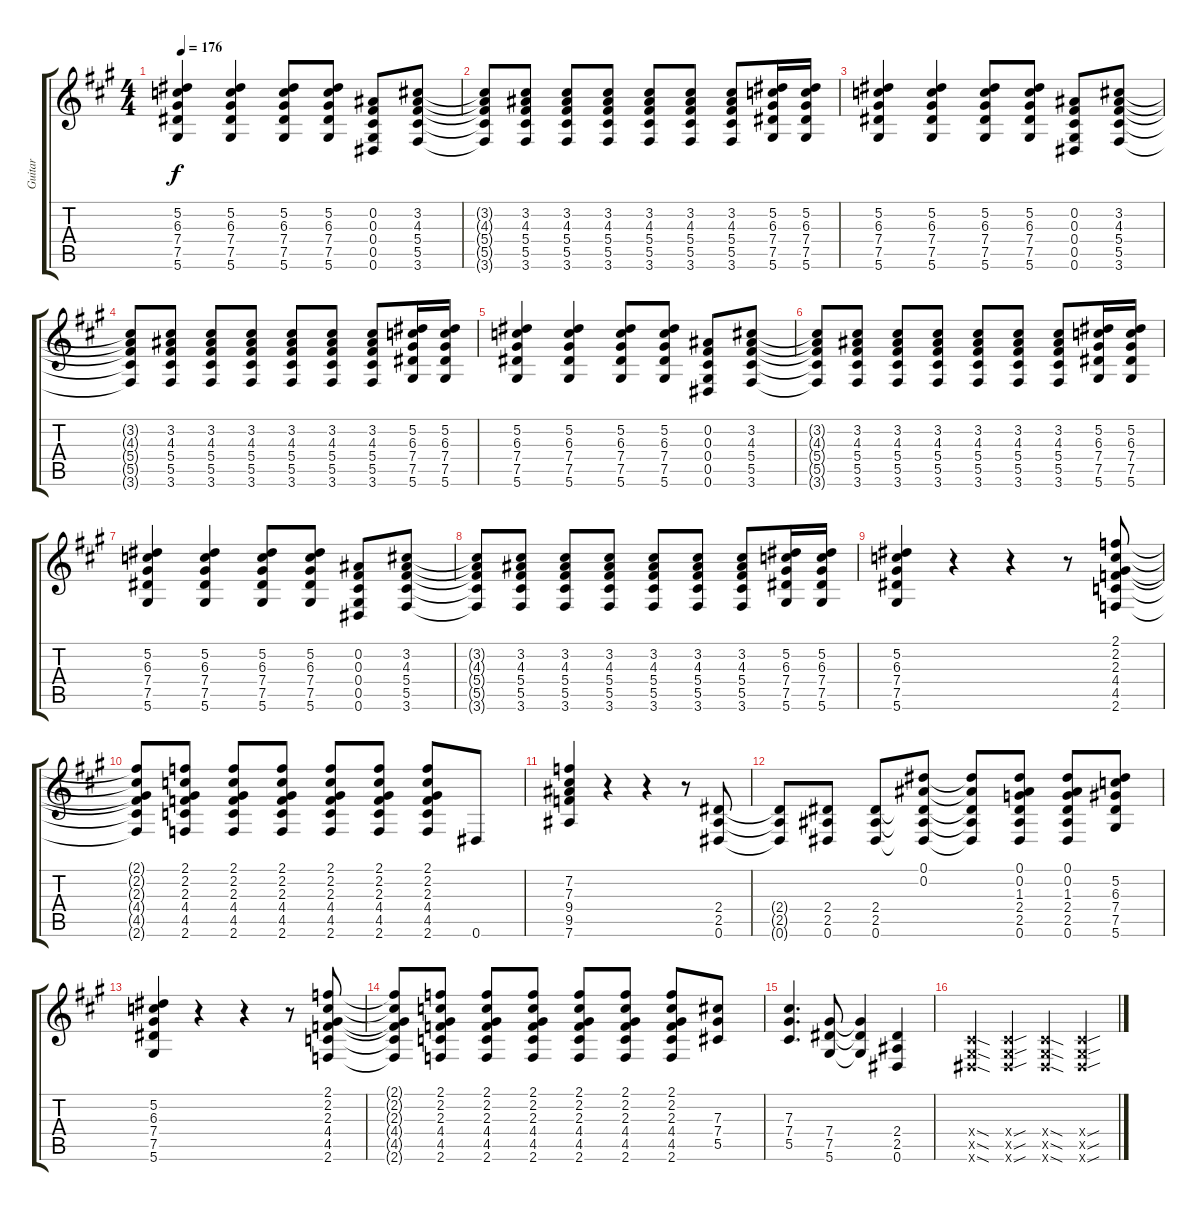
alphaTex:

\track ("Guitar" "Guitar") {instrument distortionguitar}
\staff {score tabs}
\tuning (Eb4 Bb3 Gb3 Db3 Ab2 Eb2) {hide}
\ts (4 4)
\tempo 176
\clef g2
\ks a
(5.2 6.3 7.4 7.5 5.6).4{dy f} (5.2 6.3 7.4 7.5 5.6).4 (5.2 6.3 7.4 7.5 5.6).8 (5.2 6.3 7.4 7.5 5.6).8 (0.2 0.3 0.4 0.5 0.6).8 (3.2 4.3 5.4 5.5 3.6).8 |
(3.2{t} 4.3{t} 5.4{t} 5.5{t} 3.6{t}).8 (3.2 4.3 5.4 5.5 3.6).8 (3.2 4.3 5.4 5.5 3.6).8 (3.2 4.3 5.4 5.5 3.6).8 (3.2 4.3 5.4 5.5 3.6).8 (3.2 4.3 5.4 5.5 3.6).8 (3.2 4.3 5.4 5.5 3.6).8 (5.2 6.3 7.4 7.5 5.6).16 (5.2 6.3 7.4 7.5 5.6).16 |
(5.2 6.3 7.4 7.5 5.6).4 (5.2 6.3 7.4 7.5 5.6).4 (5.2 6.3 7.4 7.5 5.6).8 (5.2 6.3 7.4 7.5 5.6).8 (0.2 0.3 0.4 0.5 0.6).8 (3.2 4.3 5.4 5.5 3.6).8 |
(3.2{t} 4.3{t} 5.4{t} 5.5{t} 3.6{t}).8 (3.2 4.3 5.4 5.5 3.6).8 (3.2 4.3 5.4 5.5 3.6).8 (3.2 4.3 5.4 5.5 3.6).8 (3.2 4.3 5.4 5.5 3.6).8 (3.2 4.3 5.4 5.5 3.6).8 (3.2 4.3 5.4 5.5 3.6).8 (5.2 6.3 7.4 7.5 5.6).16 (5.2 6.3 7.4 7.5 5.6).16 |
(5.2 6.3 7.4 7.5 5.6).4 (5.2 6.3 7.4 7.5 5.6).4 (5.2 6.3 7.4 7.5 5.6).8 (5.2 6.3 7.4 7.5 5.6).8 (0.2 0.3 0.4 0.5 0.6).8 (3.2 4.3 5.4 5.5 3.6).8 |
(3.2{t} 4.3{t} 5.4{t} 5.5{t} 3.6{t}).8 (3.2 4.3 5.4 5.5 3.6).8 (3.2 4.3 5.4 5.5 3.6).8 (3.2 4.3 5.4 5.5 3.6).8 (3.2 4.3 5.4 5.5 3.6).8 (3.2 4.3 5.4 5.5 3.6).8 (3.2 4.3 5.4 5.5 3.6).8 (5.2 6.3 7.4 7.5 5.6).16 (5.2 6.3 7.4 7.5 5.6).16 |
(5.2 6.3 7.4 7.5 5.6).4 (5.2 6.3 7.4 7.5 5.6).4 (5.2 6.3 7.4 7.5 5.6).8 (5.2 6.3 7.4 7.5 5.6).8 (0.2 0.3 0.4 0.5 0.6).8 (3.2 4.3 5.4 5.5 3.6).8 |
(3.2{t} 4.3{t} 5.4{t} 5.5{t} 3.6{t}).8 (3.2 4.3 5.4 5.5 3.6).8 (3.2 4.3 5.4 5.5 3.6).8 (3.2 4.3 5.4 5.5 3.6).8 (3.2 4.3 5.4 5.5 3.6).8 (3.2 4.3 5.4 5.5 3.6).8 (3.2 4.3 5.4 5.5 3.6).8 (5.2 6.3 7.4 7.5 5.6).16 (5.2 6.3 7.4 7.5 5.6).16 |
(5.2 6.3 7.4 7.5 5.6).4 r.4 r.4 r.8 (2.1 2.2 2.3 4.4 4.5 2.6).8 |
(2.1{t} 2.2{t} 2.3{t} 4.4{t} 4.5{t} 2.6{t}).8 (2.1 2.2 2.3 4.4 4.5 2.6).8 (2.1 2.2 2.3 4.4 4.5 2.6).8 (2.1 2.2 2.3 4.4 4.5 2.6).8 (2.1 2.2 2.3 4.4 4.5 2.6).8 (2.1 2.2 2.3 4.4 4.5 2.6).8 (2.1 2.2 2.3 4.4 4.5 2.6).8 0.6.8 |
(7.2 7.3 9.4 9.5 7.6).4 r.4 r.4 r.8 (2.4 2.5 0.6).8 |
(2.4{t} 2.5{t} 0.6{t}).8 (2.4 2.5 0.6).8 (2.4 2.5 0.6).8 (0.1 0.2 2.4{t} 2.5{t} 0.6{t}).8 (0.1{t} 0.2{t} 2.4{t} 2.5{t} 0.6{t}).8 (0.1 0.2 1.3 2.4 2.5 0.6).8 (0.1 0.2 1.3 2.4 2.5 0.6).8 (5.2 6.3 7.4 7.5 5.6).8 |
(5.2 6.3 7.4 7.5 5.6).4 r.4 r.4 r.8 (2.1 2.2 2.3 4.4 4.5 2.6).8 |
(2.1{t} 2.2{t} 2.3{t} 4.4{t} 4.5{t} 2.6{t}).8 (2.1 2.2 2.3 4.4 4.5 2.6).8 (2.1 2.2 2.3 4.4 4.5 2.6).8 (2.1 2.2 2.3 4.4 4.5 2.6).8 (2.1 2.2 2.3 4.4 4.5 2.6).8 (2.1 2.2 2.3 4.4 4.5 2.6).8 (2.1 2.2 2.3 4.4 4.5 2.6).8 (7.3 7.4 5.5).8 |
(7.3 7.4 5.5).4{d} (7.4 7.5 5.6).8 (7.4{t} 7.5{t} 5.6{t}).4 (2.4 2.5 0.6).4 |
(0.4{sod x} 0.5{sod x} 0.6{sod x}).4 (0.4{sou x} 0.5{sou x} 0.6{sou x}).4 (0.4{sod x} 0.5{sod x} 0.6{sod x}).4 (0.4{sou x} 0.5{sou x} 0.6{sou x}).4
